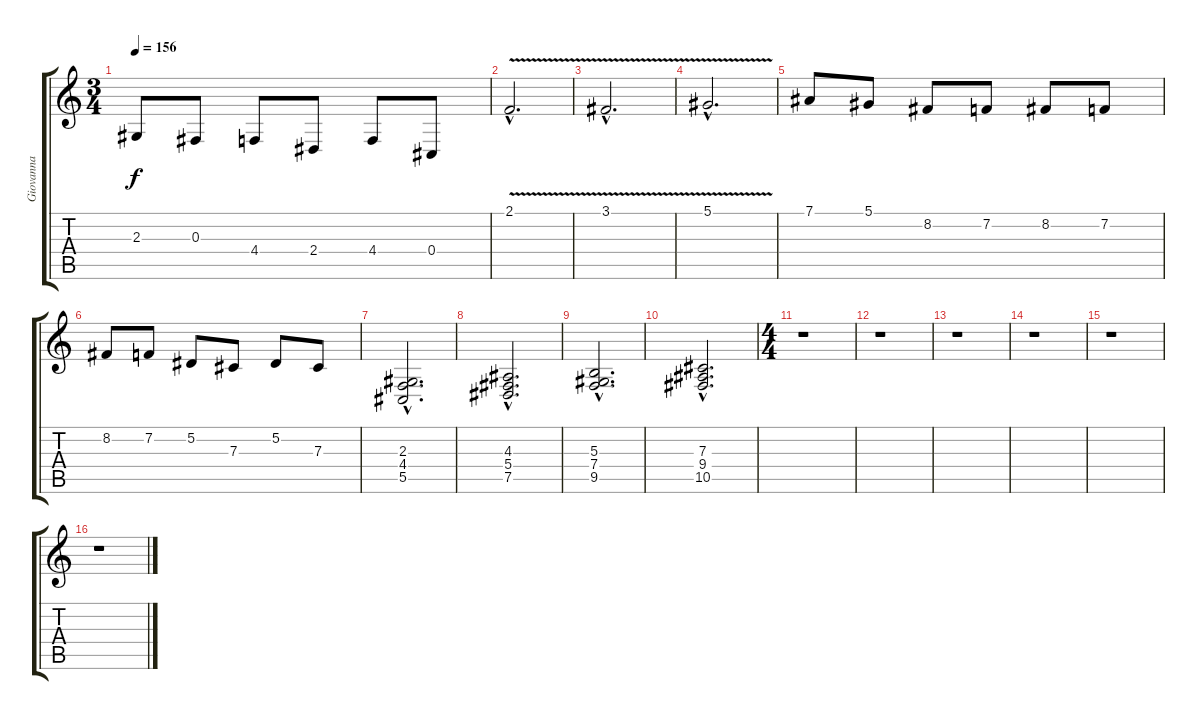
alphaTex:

\track ("Giovanna" "Giovanna") {instrument accordion}
\staff {score tabs}
\tuning (Eb4 Bb3 Gb3 Db3 Ab2 Eb2) {hide}
\ts (3 4)
\tempo 156
\clef g2
\ks c
2.3.8{dy f} 0.3.8 4.4.8 2.4.8 4.4.8 0.4.8 |
2.1{v hac}.2{d} |
3.1{v hac}.2{d} |
5.1{v hac}.2{d} |
7.1.8 5.1.8 8.2.8 7.2.8 8.2.8 7.2.8 |
8.2.8 7.2.8 5.2.8 7.3.8 5.2.8 7.3.8 |
(2.3{hac} 4.4{hac} 5.5{hac}).2{d} |
(4.3{hac} 5.4{hac} 7.5{hac}).2{d} |
(5.3{hac} 7.4{hac} 9.5{hac}).2{d} |
(7.3{hac} 9.4{hac} 10.5{hac}).2{d} |
\ts (4 4)
r.1 |
r.1 |
r.1 |
r.1 |
r.1 |
r.1
